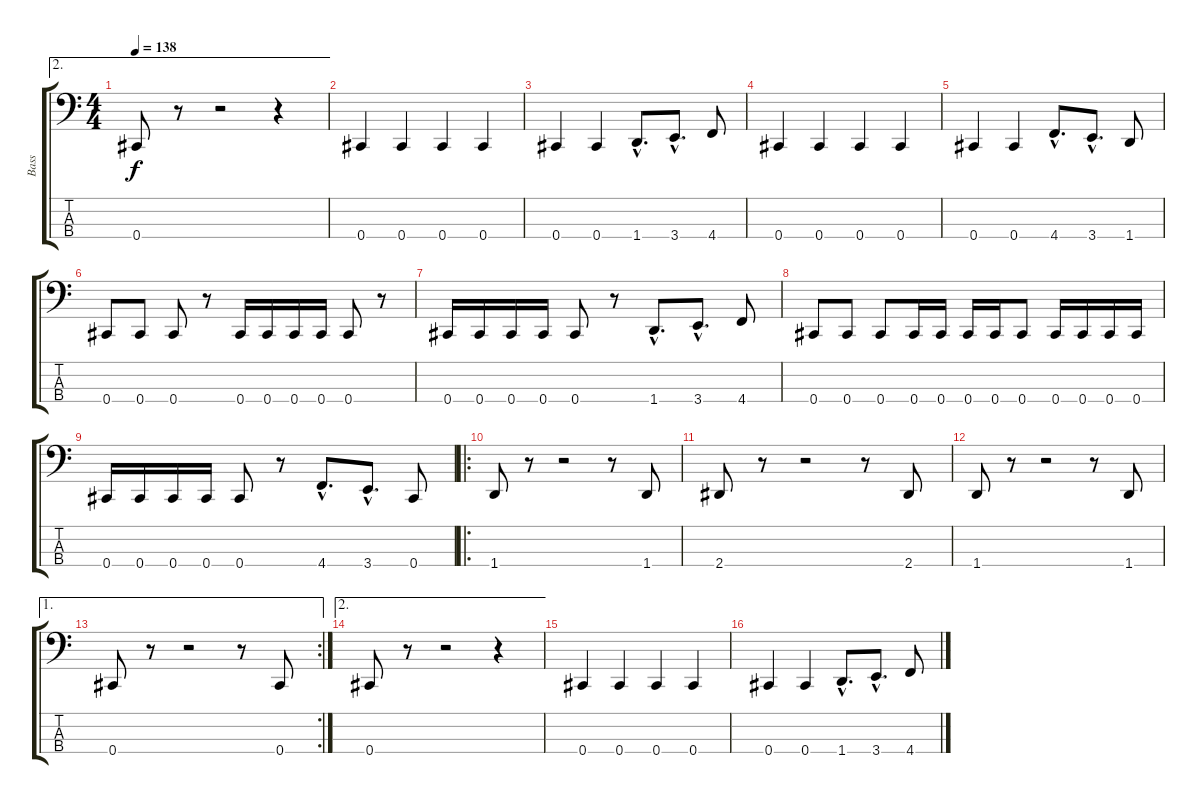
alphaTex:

\track ("Bass" "Bass") {instrument electricbassfinger}
\staff {score tabs}
\tuning (Gb2 Db2 Ab1 Db1) {hide}
\ae 2
\ts (4 4)
\tempo 138
\clef f4
\ks c
0.4.8{dy f} r.8 r.2 r.4 |
0.4.4 0.4.4 0.4.4 0.4.4 |
0.4.4 0.4.4 1.4{hac}.8{d} 3.4{hac}.8{d} 4.4.8 |
0.4.4 0.4.4 0.4.4 0.4.4 |
0.4.4 0.4.4 4.4{hac}.8{d} 3.4{hac}.8{d} 1.4.8 |
0.4.8 0.4.8 0.4.8 r.8 0.4.16 0.4.16 0.4.16 0.4.16 0.4.8 r.8 |
0.4.16 0.4.16 0.4.16 0.4.16 0.4.8 r.8 1.4{hac}.8{d} 3.4{hac}.8{d} 4.4.8 |
0.4.8 0.4.8 0.4.8 0.4.16 0.4.16 0.4.16 0.4.16 0.4.8 0.4.16 0.4.16 0.4.16 0.4.16 |
0.4.16 0.4.16 0.4.16 0.4.16 0.4.8 r.8 4.4{hac}.8{d} 3.4{hac}.8{d} 0.4.8 |
\ro
1.4.8 r.8 r.2 r.8 1.4.8 |
2.4.8 r.8 r.2 r.8 2.4.8 |
1.4.8 r.8 r.2 r.8 1.4.8 |
\ae 1
\rc 2
0.4.8 r.8 r.2 r.8 0.4.8 |
\ae 2
0.4.8 r.8 r.2 r.4 |
0.4.4 0.4.4 0.4.4 0.4.4 |
0.4.4 0.4.4 1.4{hac}.8{d} 3.4{hac}.8{d} 4.4.8
